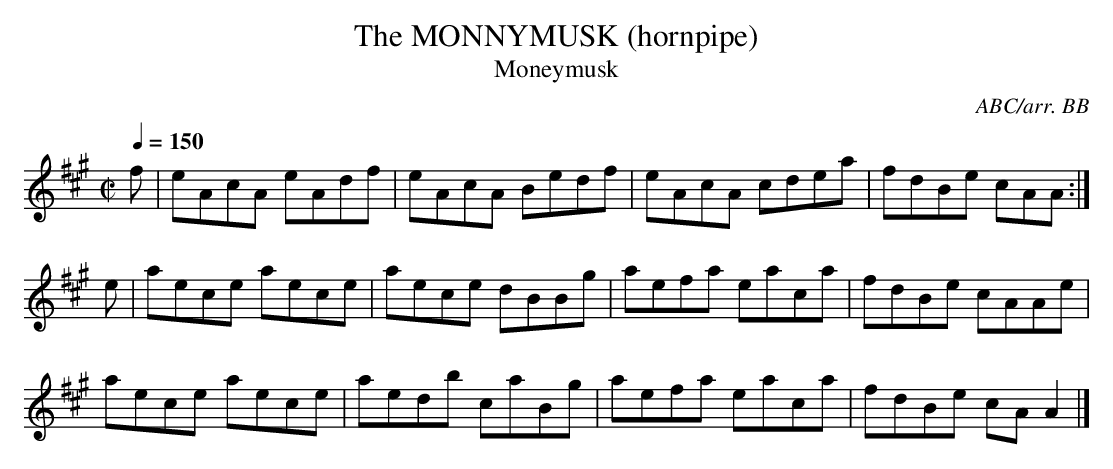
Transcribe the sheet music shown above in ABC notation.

X:1
T:MONNYMUSK (hornpipe), The
T:Moneymusk
C:ABC/arr. BB
Q:1/4=150
L:1/8
M:C|
K:A
f|eAcA eAdf|eAcA Bedf|eAcA cdea|fdBe cAA:|
e|aece aece|aece dBBg|aefa eaca|fdBe cAAe|
aece aece|aedb caBg|aefa eaca|fdBe cAA2|]
